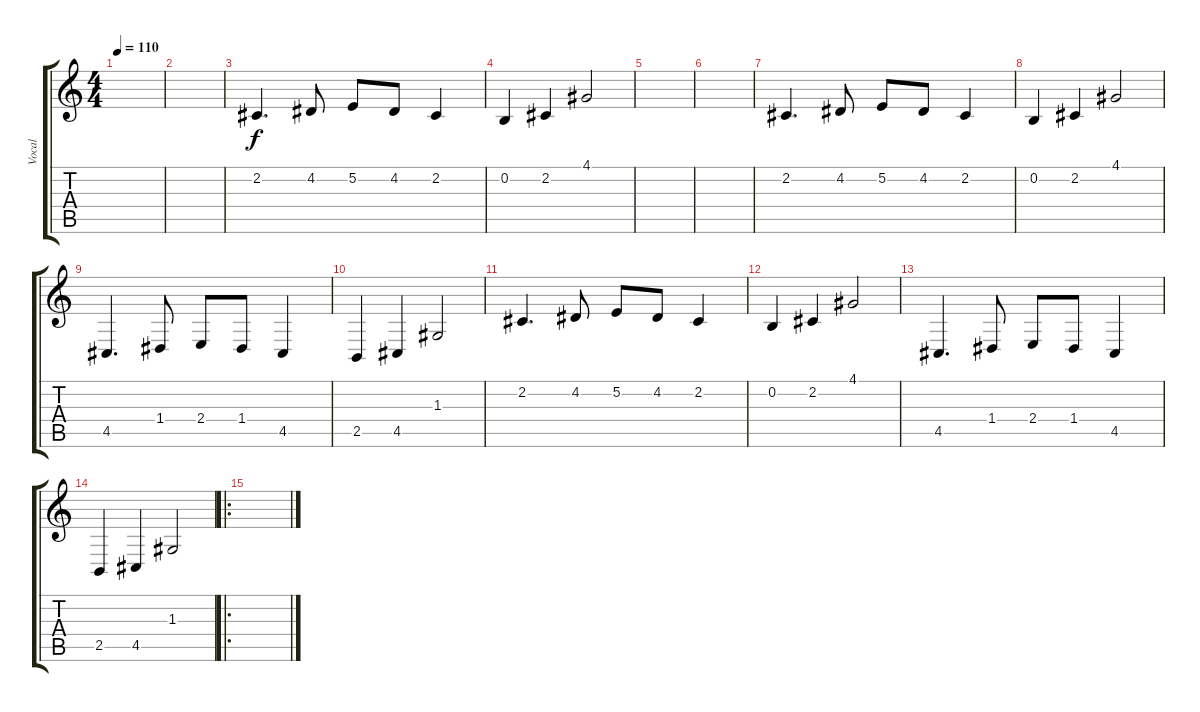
\track ("Vocal" "Vocal") {instrument acousticgrandpiano}
\staff {score tabs}
\tuning (E4 B3 G3 D3 A2 E2) {hide}
\ts (4 4)
\tempo 110
\clef g2
\ks c
|
|
2.2.4{d} 4.2.8 5.2.8 4.2.8 2.2.4 |
0.2.4 2.2.4 4.1.2 |
|
|
2.2.4{d} 4.2.8 5.2.8 4.2.8 2.2.4 |
0.2.4 2.2.4 4.1.2 |
4.5.4{d} 1.4.8 2.4.8 1.4.8 4.5.4 |
2.5.4 4.5.4 1.3.2 |
2.2.4{d} 4.2.8 5.2.8 4.2.8 2.2.4 |
0.2.4 2.2.4 4.1.2 |
4.5.4{d} 1.4.8 2.4.8 1.4.8 4.5.4 |
2.5.4 4.5.4 1.3.2 |
\ro
